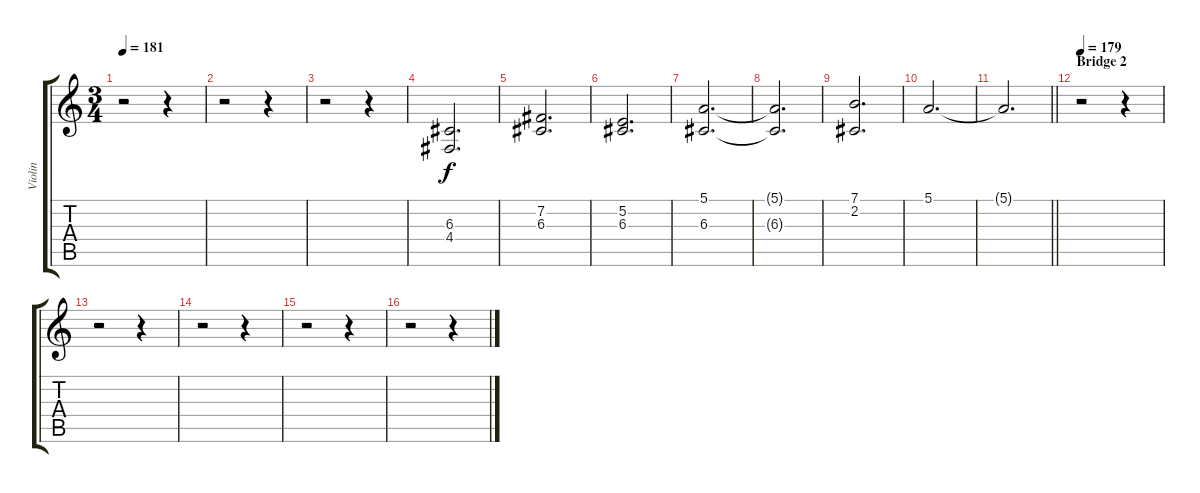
\track ("Violin" "Violin") {instrument violin}
\staff {score tabs}
\tuning (E4 B3 G3 D3 A2 E2) {hide}
\ts (3 4)
\tempo 181
\clef g2
\ks c
r.2{dy mp} r.4 |
r.2 r.4 |
r.2 r.4 |
(6.3 4.4).2{d dy f} |
(7.2 6.3).2{d} |
(5.2 6.3).2{d} |
(5.1 6.3).2{d} |
(5.1{t} 6.3{t}).2{d} |
(7.1 2.2).2{d} |
5.1.2{d} |
\barLineRight lightlight
5.1{t}.2{d} |
\section ("" "Bridge 2")
\tempo 179
r.2 r.4 |
r.2 r.4 |
r.2 r.4 |
r.2 r.4 |
r.2 r.4
